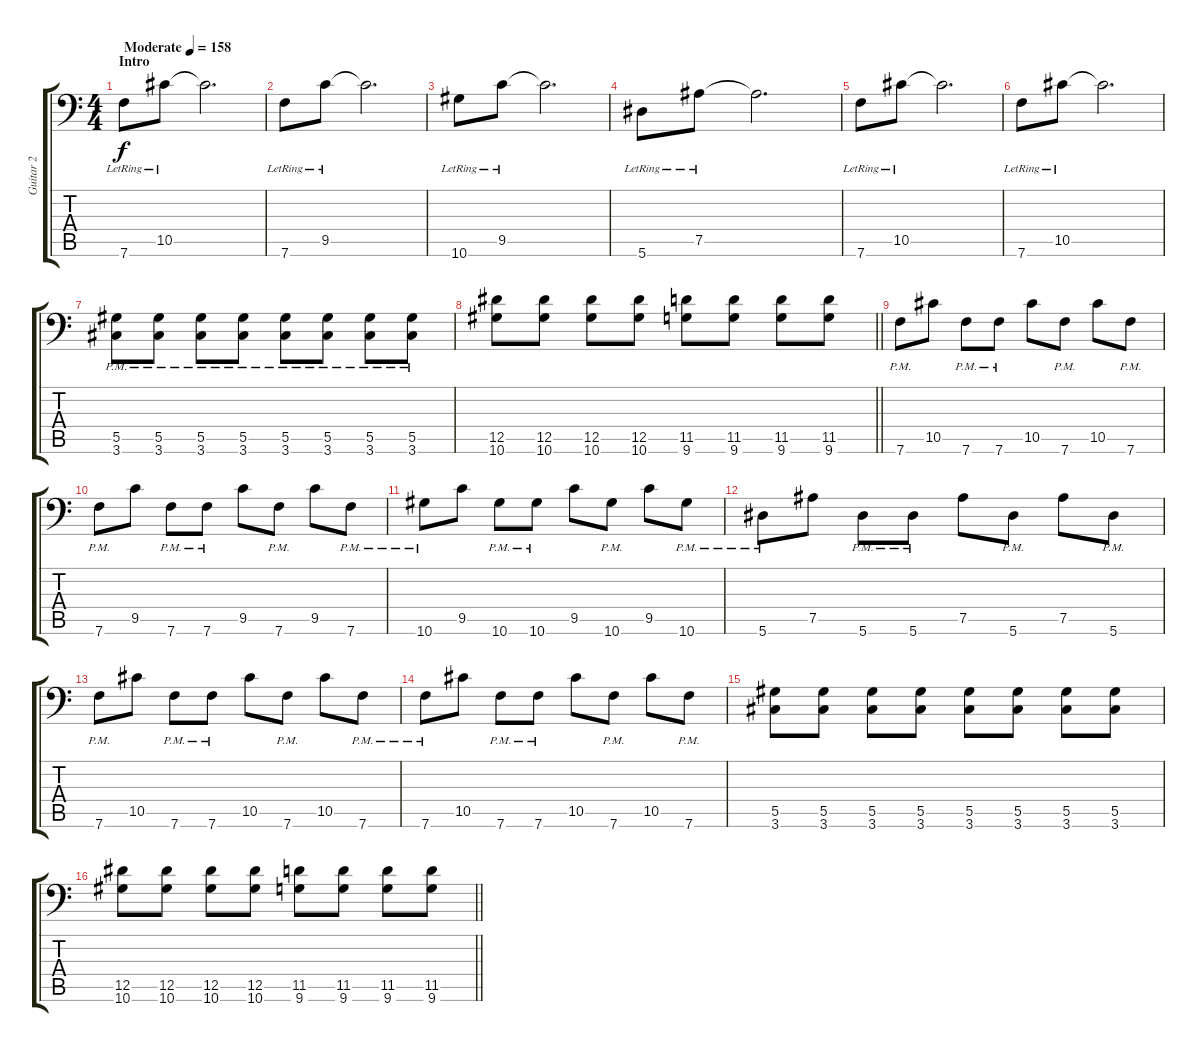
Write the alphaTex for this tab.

\track ("Guitar 2" "Guitar 2") {instrument distortionguitar}
\staff {score tabs}
\tuning (Bb3 F3 Db3 Ab2 Eb2 Bb1) {hide}
\ts (4 4)
\section ("" "Intro")
\tempo (158 "Moderate")
\clef f4
\ks c
7.6{lr}.8{dy f instrument distortionguitar} 10.5{lr}.8 10.5{t}.2{d} |
7.6{lr}.8 9.5{lr}.8 9.5{t}.2{d} |
10.6{lr}.8 9.5{lr}.8 9.5{t}.2{d} |
5.6{lr}.8 7.5{lr}.8 7.5{t}.2{d} |
7.6{lr}.8 10.5{lr}.8 10.5{t}.2{d} |
7.6{lr}.8 10.5{lr}.8 10.5{t}.2{d} |
(5.5{pm} 3.6{pm}).8 (5.5{pm} 3.6{pm}).8 (5.5{pm} 3.6{pm}).8 (5.5{pm} 3.6{pm}).8 (5.5{pm} 3.6{pm}).8 (5.5{pm} 3.6{pm}).8 (5.5{pm} 3.6{pm}).8 (5.5{pm} 3.6{pm}).8 |
\barLineRight lightlight
(12.5 10.6).8 (12.5 10.6).8 (12.5 10.6).8 (12.5 10.6).8 (11.5 9.6).8 (11.5 9.6).8 (11.5 9.6).8 (11.5 9.6).8 |
7.6{pm}.8 10.5.8 7.6{pm}.8 7.6{pm}.8 10.5.8 7.6{pm}.8 10.5.8 7.6{pm}.8 |
7.6{pm}.8 9.5.8 7.6{pm}.8 7.6{pm}.8 9.5.8 7.6{pm}.8 9.5.8 7.6{pm}.8 |
10.6{pm}.8 9.5.8 10.6{pm}.8 10.6{pm}.8 9.5.8 10.6{pm}.8 9.5.8 10.6{pm}.8 |
5.6{pm}.8 7.5.8 5.6{pm}.8 5.6{pm}.8 7.5.8 5.6{pm}.8 7.5.8 5.6{pm}.8 |
7.6{pm}.8 10.5.8 7.6{pm}.8 7.6{pm}.8 10.5.8 7.6{pm}.8 10.5.8 7.6{pm}.8 |
7.6{pm}.8 10.5.8 7.6{pm}.8 7.6{pm}.8 10.5.8 7.6{pm}.8 10.5.8 7.6{pm}.8 |
(5.5 3.6).8 (5.5 3.6).8 (5.5 3.6).8 (5.5 3.6).8 (5.5 3.6).8 (5.5 3.6).8 (5.5 3.6).8 (5.5 3.6).8 |
\barLineRight lightlight
(12.5 10.6).8 (12.5 10.6).8 (12.5 10.6).8 (12.5 10.6).8 (11.5 9.6).8 (11.5 9.6).8 (11.5 9.6).8 (11.5 9.6).8
